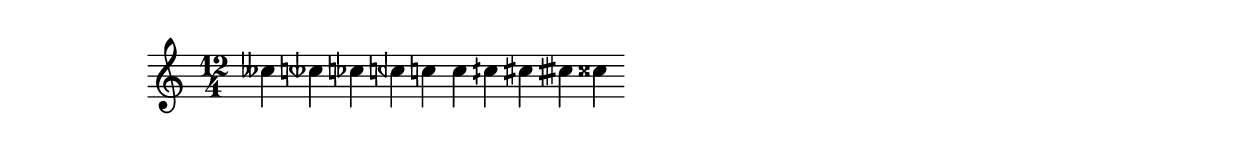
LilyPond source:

\header {

    texidoc = "Quarter tone notation is supported, including
    threequarters flat."
    }
\version "2.1.22"

\score {
    \notes \relative c'' {
	\time 12/4 
	ceses4
	ceseh
	ces
	ceh
	c
	c
	cih
	cis 
	cisih
	cisis
    }
    \paper { raggedright = ##t }
}
